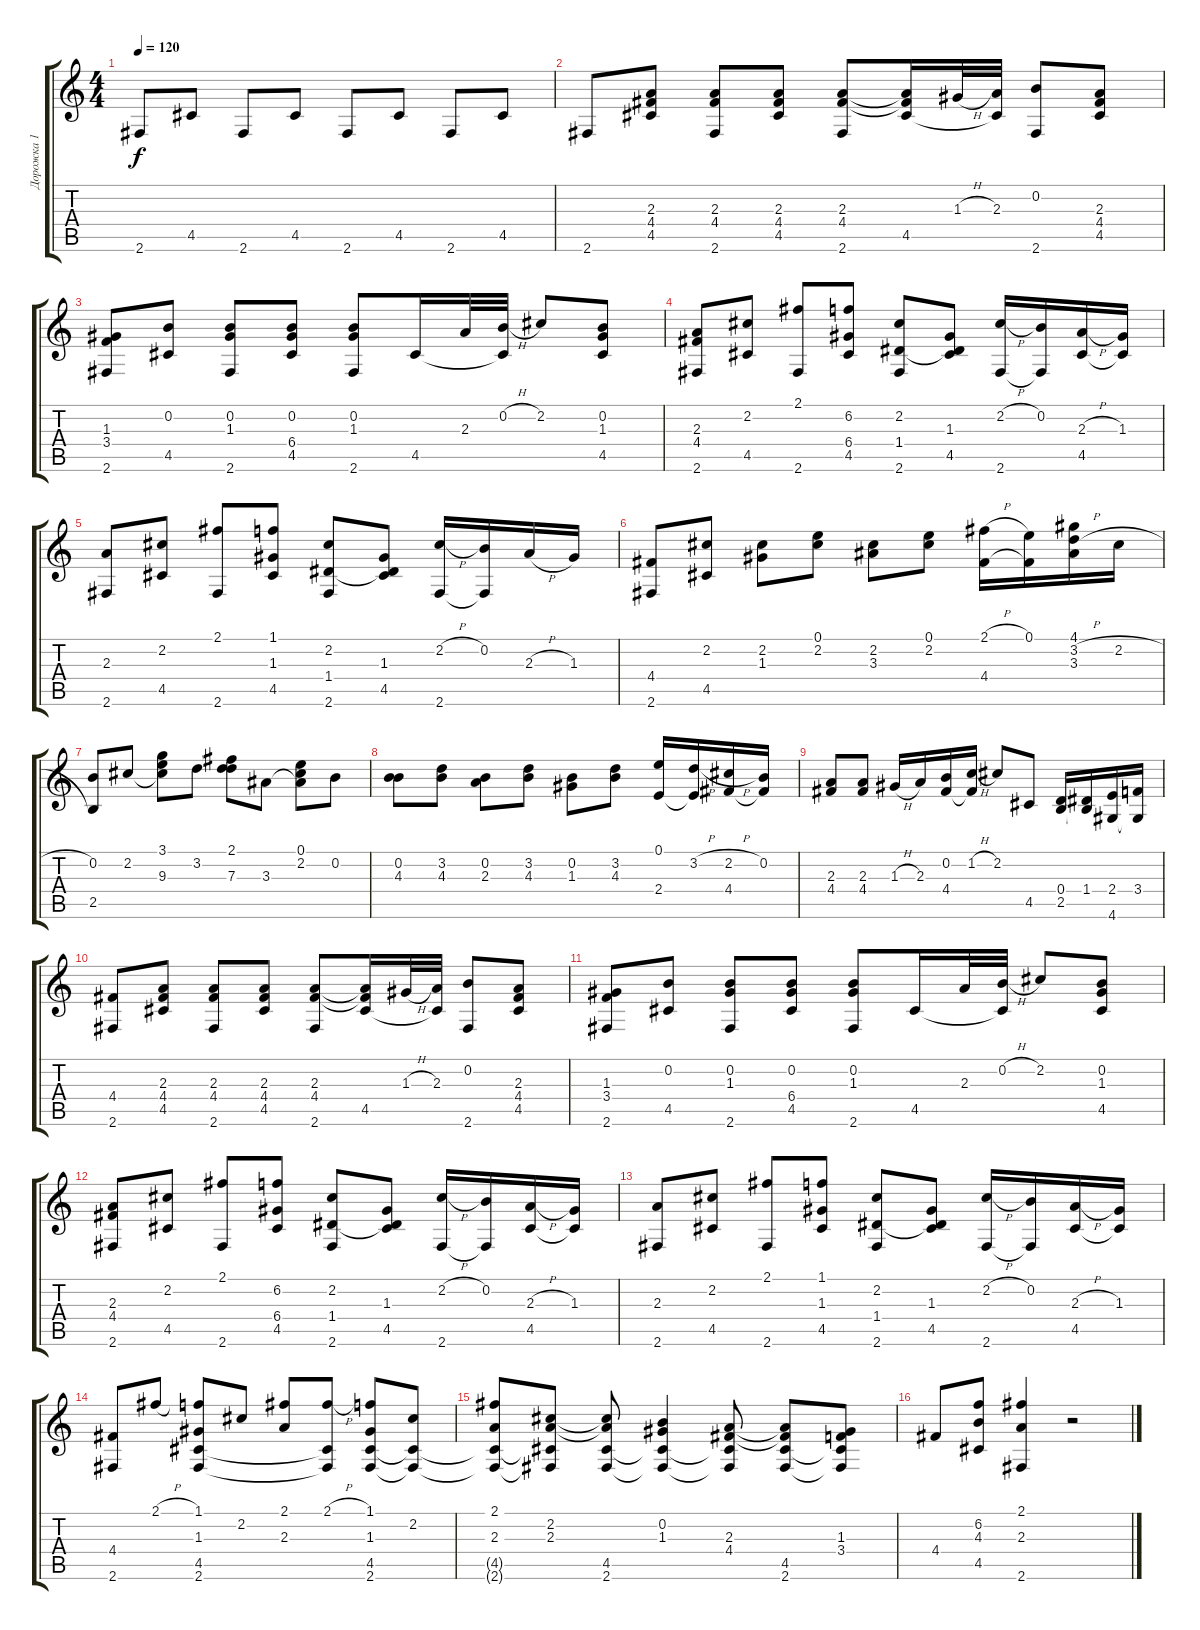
\track ("Дорожка 1" "Дорожка 1") {instrument acousticguitarnylon}
\staff {score tabs}
\tuning (E4 B3 G3 D3 A2 E2) {hide}
\ts (4 4)
\tempo 120
\clef g2
\ks c
2.6.8{dy f instrument acousticguitarnylon} 4.5.8 2.6.8 4.5.8 2.6.8 4.5.8 2.6.8 4.5.8 |
2.6.8 (2.3 4.4 4.5).8 (2.3 4.4 2.6).8 (2.3 4.4 4.5).8 (2.3 4.4 2.6).8 (2.3{t} 4.4{t} 4.5).16 1.3{h}.32 (2.3 4.5{t}).32 (0.2 2.6).8 (2.3 4.4 4.5).8 |
(1.3 3.4 2.6).8 (0.2 4.5).8 (0.2 1.3 2.6).8 (0.2 6.4 4.5).8 (0.2 1.3 2.6).8 4.5.16 2.3.32 (0.2{h} 4.5{t}).32 2.2.8 (0.2 1.3 4.5).8 |
(2.3 4.4 2.6).8 (2.2 4.5).8 (2.1 2.6).8 (6.2 6.4 4.5).8 (2.2 1.4 2.6).8 (1.3 1.4{t} 4.5).8 (2.2{h} 2.6).16 (0.2 2.6{t}).16 (2.3{h} 4.5).16 (1.3 4.5{t}).16 |
(2.3 2.6).8 (2.2 4.5).8 (2.1 2.6).8 (1.1 1.3 4.5).8 (2.2 1.4 2.6).8 (1.3 1.4{t} 4.5).8 (2.2{h} 2.6).16 (0.2 2.6{t}).16 2.3{h}.16 1.3.16 |
(4.4 2.6).8 (2.2 4.5).8 (2.2 1.3).8 (0.1 2.2).8 (2.2 3.3).8 (0.1 2.2).8 (2.1{h} 4.4).16 (0.1 4.4{t}).16 (4.1 3.2{h} 3.3).16 2.2{h}.16 |
(0.2 2.5).8 2.2.8 (3.1 2.2{t} 9.3).8 3.2.8 (2.1 3.2{t} 7.3).8 3.3.8 (0.1 2.2 3.3{t}).8 0.2.8 |
(0.2 4.3).8 (3.2 4.3).8 (0.2 2.3).8 (3.2 4.3).8 (0.2 1.3).8 (3.2 4.3).8 (0.1 2.4).16 (3.2{h} 2.4{t}).16 (2.2{h} 4.4).16 (0.2 4.4{t}).16 |
(2.3 4.4).8 (2.3 4.4).8 1.3{h}.16 2.3.16 (0.2 4.4).16 (1.2{h} 4.4{t}).16 2.2.8 4.5.8 (0.4 2.5).16 (1.4 2.5{t}).16 (2.4 4.6).16 (3.4 4.6{t}).16 |
(4.4 2.6).8 (2.3 4.4 4.5).8 (2.3 4.4 2.6).8 (2.3 4.4 4.5).8 (2.3 4.4 2.6).8 (2.3{t} 4.4{t} 4.5).16 1.3{h}.32 (2.3 4.5{t}).32 (0.2 2.6).8 (2.3 4.4 4.5).8 |
(1.3 3.4 2.6).8 (0.2 4.5).8 (0.2 1.3 2.6).8 (0.2 6.4 4.5).8 (0.2 1.3 2.6).8 4.5.16 2.3.32 (0.2{h} 4.5{t}).32 2.2.8 (0.2 1.3 4.5).8 |
(2.3 4.4 2.6).8 (2.2 4.5).8 (2.1 2.6).8 (6.2 6.4 4.5).8 (2.2 1.4 2.6).8 (1.3 1.4{t} 4.5).8 (2.2{h} 2.6).16 (0.2 2.6{t}).16 (2.3{h} 4.5).16 (1.3 4.5{t}).16 |
(2.3 2.6).8 (2.2 4.5).8 (2.1 2.6).8 (1.1 1.3 4.5).8 (2.2 1.4 2.6).8 (1.3 1.4{t} 4.5).8 (2.2{h} 2.6).16 (0.2 2.6{t}).16 (2.3{h} 4.5).16 (1.3 4.5{t}).16 |
(4.4 2.6).8 2.1{h}.8 (1.1 1.3 4.5 2.6).8 2.2.8 (2.1 2.3).8 (2.1{h} 4.5{t} 2.6{t}).8 (1.1 1.3 4.5 2.6).8 (2.2 4.5{t} 2.6{t}).8 |
(2.1 2.3 4.5{t} 2.6{t}).8 (2.2 2.3 4.5{t} 2.6{t}).8 (2.2{t} 2.3{t} 4.5 2.6).8 (0.2 1.3 4.5{t} 2.6{t}).4 (2.3 4.4 4.5{t} 2.6{t}).8 (2.3{t} 4.4{t} 4.5 2.6).8 (1.3 3.4 4.5{t} 2.6{t}).8 |
4.4.8 (6.2 4.3 4.5).8 (2.1 2.3 2.6).4 r.2
